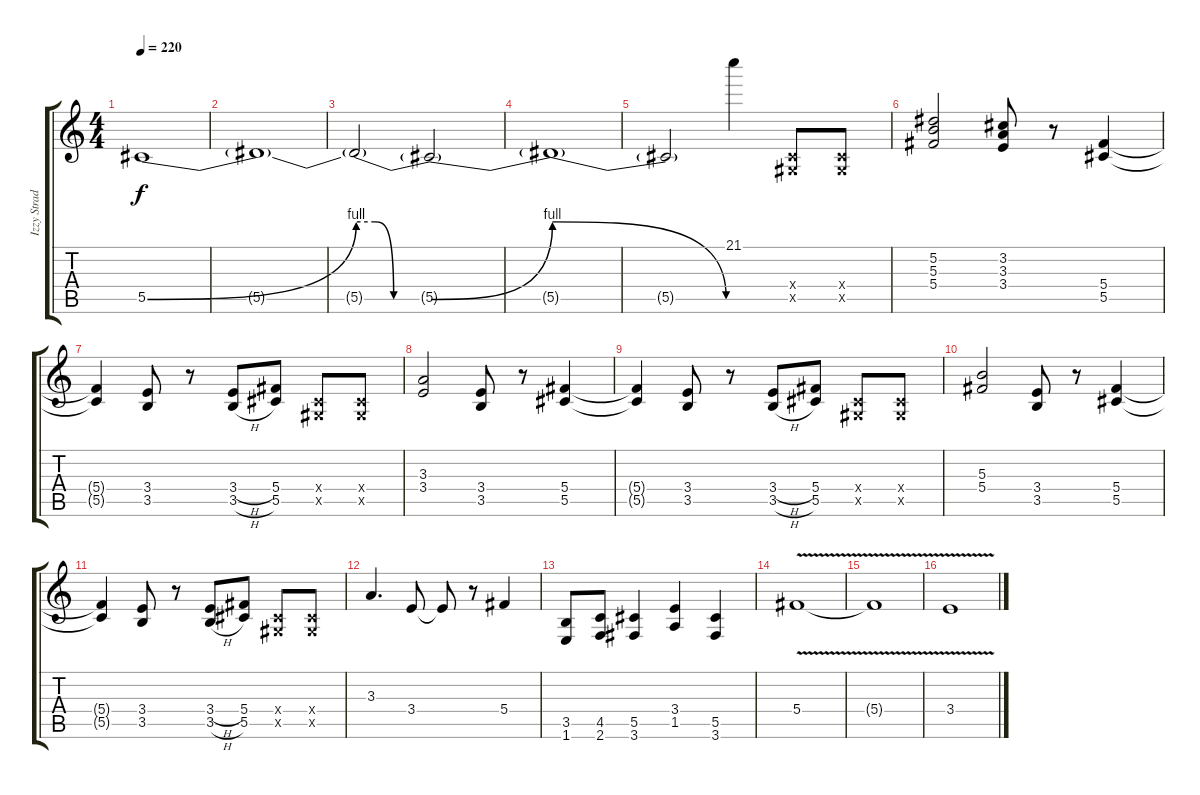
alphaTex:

\track ("Izzy Stradlin - Rhytm Guitar" "Izzy Strad") {instrument overdrivenguitar}
\staff {score tabs}
\tuning (Eb4 Bb3 Gb3 Db3 Ab2 Eb2) {hide}
\ts (4 4)
\tempo 220
\clef g2
\ks c
5.5{be (bend 0 0 60 4) t}.1{dy f} |
5.5{t}.1 |
5.5{be (custom 0 4 15 4 30 0 60 0) t}.2 5.5{be (bend 0 0 60 4) t}.2 |
5.5{be (release 0 4 60 0) t}.1 |
5.5{t}.2 21.1.4 (0.4{x} 0.5{x}).8 (0.4{x} 0.5{x}).8 |
(5.2 5.3 5.4).2 (3.2 3.3 3.4).8 r.8 (5.4 5.5).4 |
(5.4{t} 5.5{t}).4 (3.4 3.5).8 r.8 (3.4{h} 3.5{h}).8 (5.4 5.5).8 (0.4{x} 0.5{x}).8 (0.4{x} 0.5{x}).8 |
(3.3 3.4).2 (3.4 3.5).8 r.8 (5.4 5.5).4 |
(5.4{t} 5.5{t}).4 (3.4 3.5).8 r.8 (3.4{h} 3.5{h}).8 (5.4 5.5).8 (0.4{x} 0.5{x}).8 (0.4{x} 0.5{x}).8 |
(5.3 5.4).2 (3.4 3.5).8 r.8 (5.4 5.5).4 |
(5.4{t} 5.5{t}).4 (3.4 3.5).8 r.8 (3.4{h} 3.5{h}).8 (5.4 5.5).8 (0.4{x} 0.5{x}).8 (0.4{x} 0.5{x}).8 |
3.3.4{d} 3.4.8 3.4{t}.8 r.8 5.4.4 |
(3.5 1.6).8 (4.5 2.6).8 (5.5 3.6).4 (3.4 1.5).4 (5.5 3.6).4 |
5.4{v}.1 |
5.4{t}.1 |
3.4{v}.1
